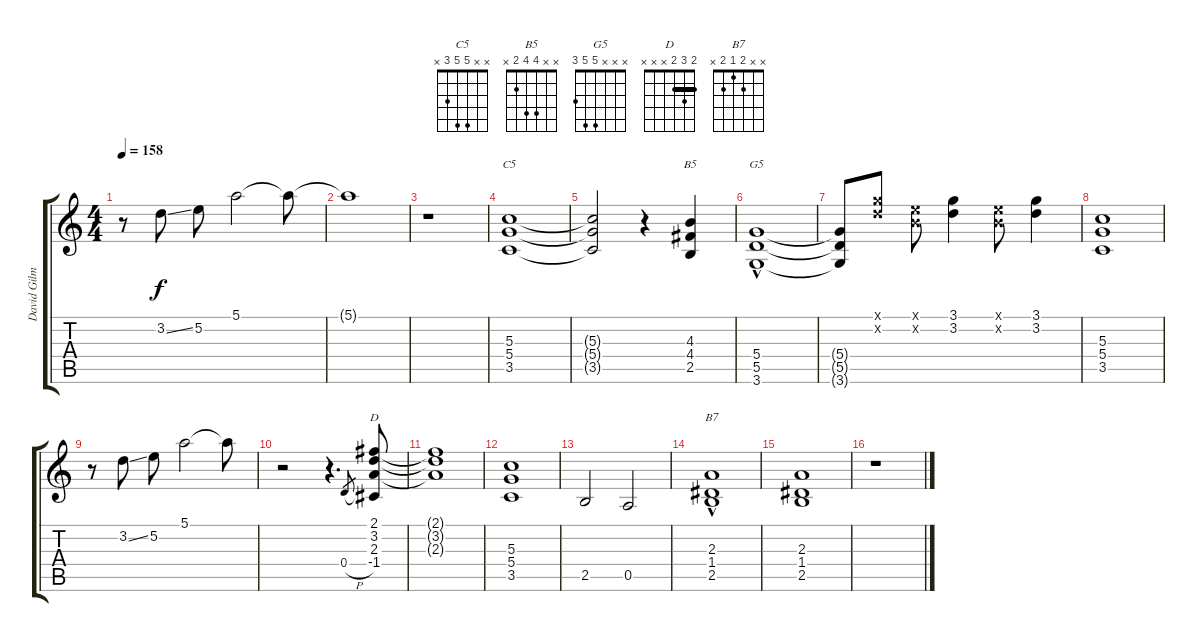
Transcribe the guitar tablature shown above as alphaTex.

\track ("David Gilmour" "David Gilm") {instrument overdrivenguitar}
\staff {score tabs}
\tuning (E4 B3 G3 D3 A2 E2) {hide}
\chord ("C5" x x 5 5 3 x)
\chord ("B5" x x 4 4 2 x)
\chord ("G5" x x x 5 5 3)
\chord ("D" 2 3 2 x x x) {barre 2}
\chord ("B7" x x 2 1 2 x)
\ts (4 4)
\tempo 158
\clef g2
\ks c
r.8{dy f} 3.2{ss}.8 5.2.8 5.1.2 5.1{t}.8 |
5.1{t}.1 |
r.1 |
(5.3 5.4 3.5).1{ch "C5"} |
(5.3{t} 5.4{t} 3.5{t}).2 r.4 (4.3 4.4 2.5).4{ch "B5"} |
(5.4 5.5 3.6{hac}).1{ch "G5"} |
(5.4{t} 5.5{t} 3.6{t}).8 (3.1{x} 3.2{x}).8 (0.1{x} 0.2{x}).8 (3.1 3.2).4 (0.1{x} 0.2{x}).8 (3.1 3.2).4 |
(5.3 5.4 3.5).1 |
r.8 3.2{ss}.8 5.2.8 5.1.2 5.1{t}.8 |
r.2 r.4{d} 0.4{h}.8{gr} (2.1 3.2 2.3 -1.4).8{ch "D"} |
(2.1{t} 3.2{t} 2.3{t}).1 |
(5.3 5.4 3.5).1 |
2.5.2 0.5.2 |
(2.3{hac} 1.4{hac} 2.5{hac}).1{ch "B7"} |
(2.3 1.4 2.5).1 |
r.1
